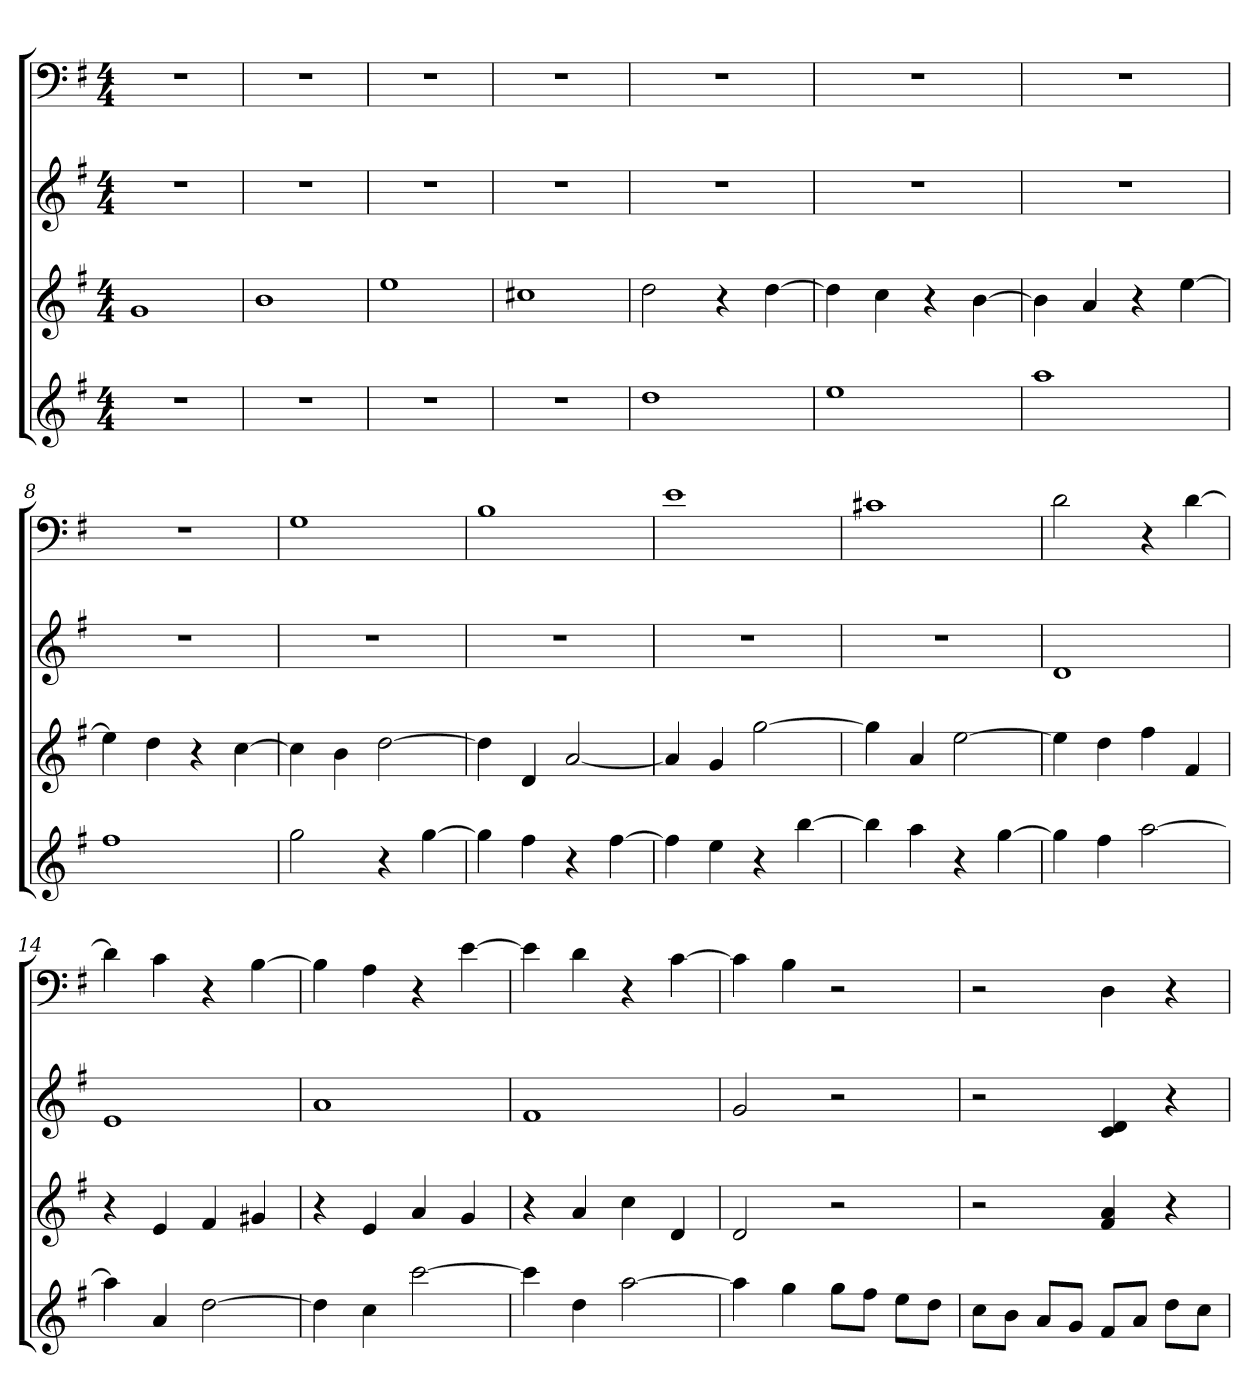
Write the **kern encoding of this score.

**kern	**kern	**kern	**kern
*part4	*part3	*part2	*part1
*staff4	*staff3	*staff2	*staff1
*k[f#]	*k[f#]	*k[f#]	*k[f#]
*G:	*G:	*G:	*G:
*M4/4	*M4/4	*M4/4	*M4/4
=1	=1	=1	=1
1r	1g	1r	1r
=2	=2	=2	=2
1r	1b	1r	1r
=3	=3	=3	=3
1r	1ee	1r	1r
=4	=4	=4	=4
1r	1cc#X	1r	1r
=5	=5	=5	=5
1dd	2dd	1r	1r
.	4r	.	.
.	[4dd	.	.
=6	=6	=6	=6
1ee	4dd]	1r	1r
.	4cc	.	.
.	4r	.	.
.	[4b	.	.
=7	=7	=7	=7
1aa	4b]	1r	1r
.	4a	.	.
.	4r	.	.
.	[4ee	.	.
=8	=8	=8	=8
1ff#	4ee]	1r	1r
.	4dd	.	.
.	4r	.	.
.	[4cc	.	.
=9	=9	=9	=9
2gg	4cc]	1r	1G
.	4b	.	.
4r	[2dd	.	.
[4gg	.	.	.
=10	=10	=10	=10
4gg]	4dd]	1r	1B
4ff#	4d	.	.
4r	[2a	.	.
[4ff#	.	.	.
=11	=11	=11	=11
4ff#]	4a]	1r	1e
4ee	4g	.	.
4r	[2gg	.	.
[4bb	.	.	.
=12	=12	=12	=12
4bb]	4gg]	1r	1c#X
4aa	4a	.	.
4r	[2ee	.	.
[4gg	.	.	.
=13	=13	=13	=13
4gg]	4ee]	1d	2d
4ff#	4dd	.	.
[2aa	4ff#	.	4r
.	4f#	.	[4d
=14	=14	=14	=14
4aa]	4r	1e	4d]
4a	4e	.	4c
[2dd	4f#	.	4r
.	4g#X	.	[4B
=15	=15	=15	=15
4dd]	4r	1a	4B]
4cc	4e	.	4A
[2ccc	4a	.	4r
.	4g	.	[4e
=16	=16	=16	=16
4ccc]	4r	1f#	4e]
4dd	4a	.	4d
[2aa	4cc	.	4r
.	4d	.	[4c
=17	=17	=17	=17
4aa]	2d	2g	4c]
4gg	.	.	4B
8ggL	2r	2r	2r
8ff#J	.	.	.
8eeL	.	.	.
8ddJ	.	.	.
=18	=18	=18	=18
8ccL	2r	2r	2r
8bJ	.	.	.
8aL	.	.	.
8gJ	.	.	.
8f#L	4f# 4a	4c 4d	4D
8aJ	.	.	.
8ddL	4r	4r	4r
8ccJ	.	.	.
=	=	=	=
*-	*-	*-	*-
